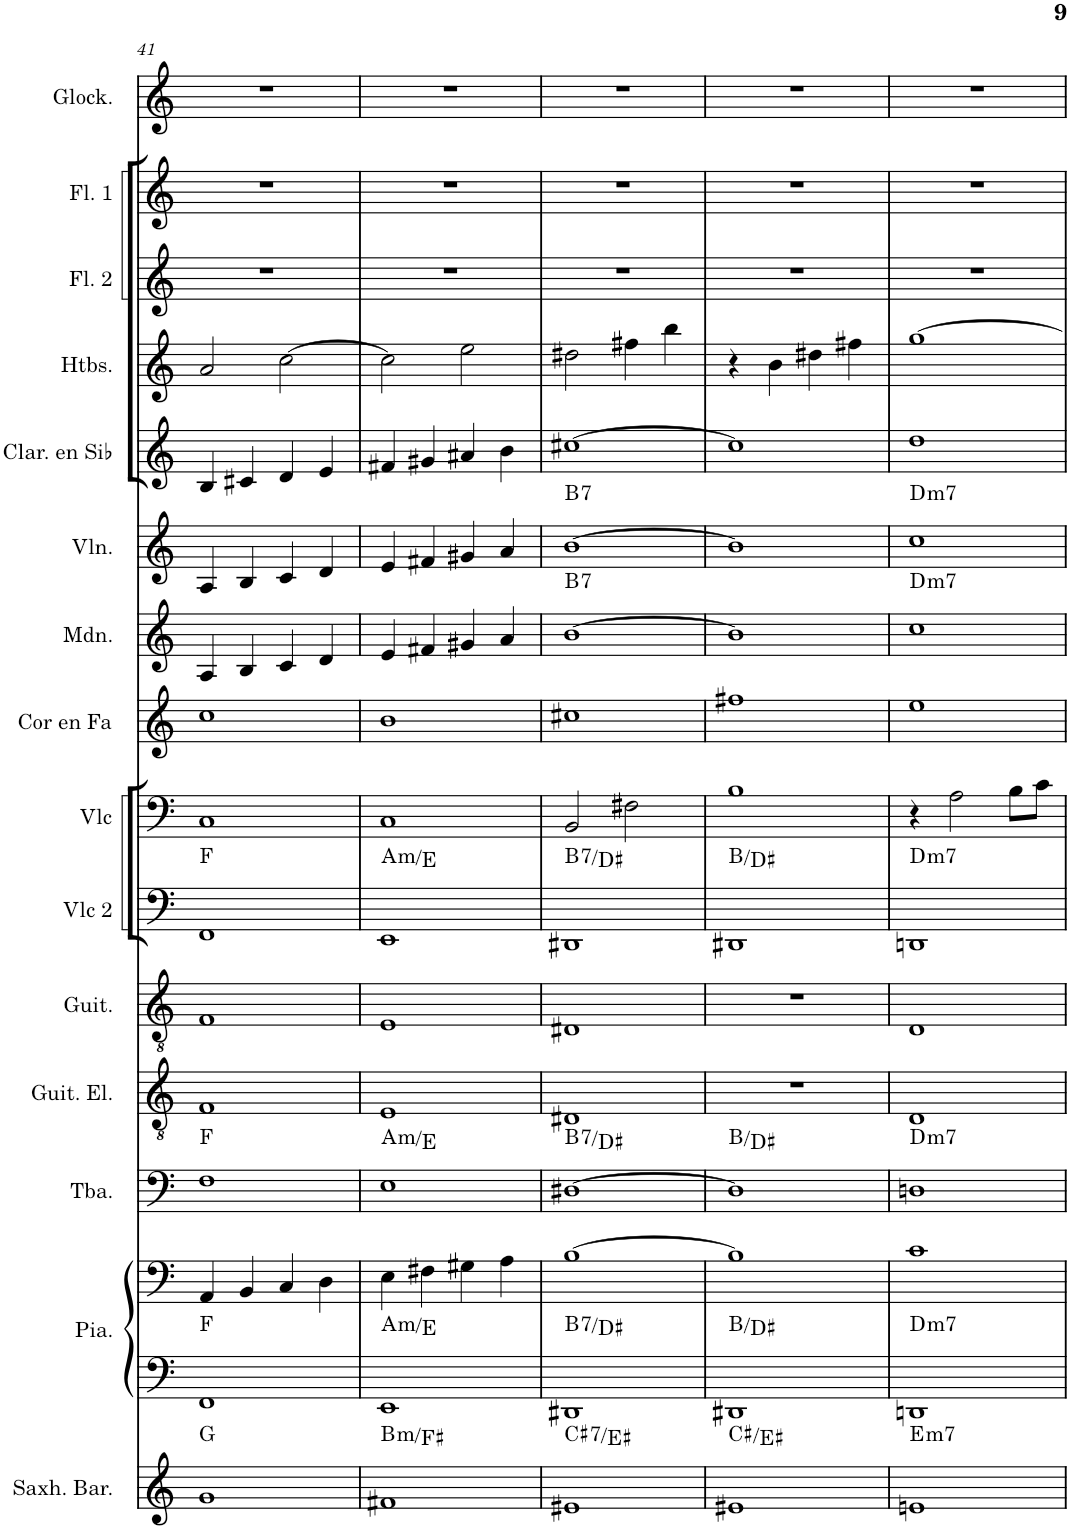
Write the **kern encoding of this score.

**kern	**harte	**kern	**kern	**harte	**kern	**harte	**kern	**kern	**kern	**harte	**kern	**kern	**kern	**harte	**kern	**harte	**kern	**kern	**kern	**kern	**kern
*part15	*part15	*part14	*part14	*part14	*part13	*part13	*part12	*part11	*part10	*part10	*part9	*part8	*part7	*part7	*part6	*part6	*part5	*part4	*part3	*part2	*part1
*staff16	*	*staff15	*staff14	*	*staff13	*	*staff12	*staff11	*staff10	*	*staff9	*staff8	*staff7	*	*staff6	*	*staff5	*staff4	*staff3	*staff2	*staff1
*I"Saxhorn baryton	*	*I"Piano	*	*	*I"Tuba	*	*I"Guitare électrique	*I"Guitare acoustique	*I"Violoncelle 2	*	*I"Violoncelle	*I"Cor en Fa	*I"Mandoline	*	*I"Violon	*	*I"Clarinette en Sib	*I"Hautbois	*I"Flûte 2	*I"Flûte 1	*I"Glockenspiel
*I'Saxh. Bar.	*	*I'Pia.	*	*	*I'Tba.	*	*I'Guit. El.	*I'Guit.	*I'Vlc 2	*	*I'Vlc	*I'Cor en Fa	*I'Mdn.	*	*I'Vln.	*	*I'Clar. en Sib	*I'Htbs.	*I'Fl. 2	*I'Fl. 1	*I'Glock.
!!LO:PB:g=z
*clefG2	*	*clefF4	*clefF4	*	*clefF4	*	*clefGv2	*clefGv2	*clefF4	*	*clefF4	*clefG2	*clefG2	*	*clefG2	*	*clefG2	*clefG2	*clefG2	*clefG2	*clefG2
*Trd8c14	*	*	*	*	*	*	*	*	*	*	*	*Trd4c7	*	*	*	*	*Trd1c2	*	*	*	*Trd-14c-24
*k[]	*	*k[]	*k[]	*	*k[]	*	*k[]	*k[]	*k[]	*	*k[]	*k[]	*k[]	*	*k[]	*	*k[]	*k[]	*k[]	*k[]	*k[]
*M4/4	*	*M4/4	*M4/4	*	*M4/4	*	*M4/4	*M4/4	*M4/4	*	*M4/4	*M4/4	*M4/4	*	*M4/4	*	*M4/4	*M4/4	*M4/4	*M4/4	*M4/4
=41	=41	=41	=41	=41	=41	=41	=41	=41	=41	=41	=41	=41	=41	=41	=41	=41	=41	=41	=41	=41	=41
1g	G:maj	1FF	4AA/	F:maj	1F	F:maj	1F	1F	1FF	F:maj	1C	1cc	4A/	.	4A/	.	4B/	2a/	1r	1r	1r
.	.	.	4BB/	.	.	.	.	.	.	.	.	.	4B/	.	4B/	.	4c#X/	.	.	.	.
.	.	.	4C/	.	.	.	.	.	.	.	.	.	4c/	.	4c/	.	4d/	[2cc\	.	.	.
.	.	.	4D\	.	.	.	.	.	.	.	.	.	4d/	.	4d/	.	4e/	.	.	.	.
=42	=42	=42	=42	=42	=42	=42	=42	=42	=42	=42	=42	=42	=42	=42	=42	=42	=42	=42	=42	=42	=42
!	!LO:H:kt=m	!	!	!LO:H:kt=m	!	!LO:H:kt=m	!	!	!	!LO:H:kt=m	!	!	!	!	!	!	!	!	!	!	!
1f#X	B:min/5	1EE	4E\	A:min/5	1E	A:min/5	1E	1E	1EE	A:min/5	1C	1b	4e/	.	4e/	.	4f#X/	2cc\]	1r	1r	1r
.	.	.	4F#X\	.	.	.	.	.	.	.	.	.	4f#X/	.	4f#X/	.	4g#X/	.	.	.	.
.	.	.	4G#X\	.	.	.	.	.	.	.	.	.	4g#X/	.	4g#X/	.	4a#X/	2ee\	.	.	.
.	.	.	4A\	.	.	.	.	.	.	.	.	.	4a/	.	4a/	.	4b\	.	.	.	.
=43	=43	=43	=43	=43	=43	=43	=43	=43	=43	=43	=43	=43	=43	=43	=43	=43	=43	=43	=43	=43	=43
!	!LO:H:kt=7	!	!	!LO:H:kt=7	!	!LO:H:kt=7	!	!	!	!LO:H:kt=7	!	!	!	!LO:H:kt=7	!	!LO:H:kt=7	!	!	!	!	!
1e#X	C#:7/3	1DD#X	[1B	B:7/3	[1D#X	B:7/3	1D#X	1D#X	1DD#X	B:7/3	2BB/	1cc#X	[1b	B:7	[1b	B:7	[1cc#X	2dd#X\	1r	1r	1r
.	.	.	.	.	.	.	.	.	.	.	2F#X\	.	.	.	.	.	.	4ff#X\	.	.	.
.	.	.	.	.	.	.	.	.	.	.	.	.	.	.	.	.	.	4bb\	.	.	.
=44	=44	=44	=44	=44	=44	=44	=44	=44	=44	=44	=44	=44	=44	=44	=44	=44	=44	=44	=44	=44	=44
1e#X	C#:maj/3	1DD#X	1B]	B:maj/3	1D#]	B:maj/3	1r	1r	1DD#X	B:maj/3	1B	1ff#X	1b]	.	1b]	.	1cc#]	4r	1r	1r	1r
.	.	.	.	.	.	.	.	.	.	.	.	.	.	.	.	.	.	4b\	.	.	.
.	.	.	.	.	.	.	.	.	.	.	.	.	.	.	.	.	.	4dd#X\	.	.	.
.	.	.	.	.	.	.	.	.	.	.	.	.	.	.	.	.	.	4ff#X\	.	.	.
=45	=45	=45	=45	=45	=45	=45	=45	=45	=45	=45	=45	=45	=45	=45	=45	=45	=45	=45	=45	=45	=45
!	!LO:H:kt=m7	!	!	!LO:H:kt=m7	!	!LO:H:kt=m7	!	!	!	!LO:H:kt=m7	!	!	!	!LO:H:kt=m7	!	!LO:H:kt=m7	!	!	!	!	!
1en	E:min7	1DDn	1c	D:min7	1Dn	D:min7	1D	1D	1DDn	D:min7	4r	1ee	1cc	D:min7	1cc	D:min7	1dd	[1gg	1r	1r	1r
.	.	.	.	.	.	.	.	.	.	.	2A\	.	.	.	.	.	.	.	.	.	.
.	.	.	.	.	.	.	.	.	.	.	8B\L	.	.	.	.	.	.	.	.	.	.
.	.	.	.	.	.	.	.	.	.	.	8c\J	.	.	.	.	.	.	.	.	.	.
=	=	=	=	=	=	=	=	=	=	=	=	=	=	=	=	=	=	=	=	=	=
*-	*-	*-	*-	*-	*-	*-	*-	*-	*-	*-	*-	*-	*-	*-	*-	*-	*-	*-	*-	*-	*-
